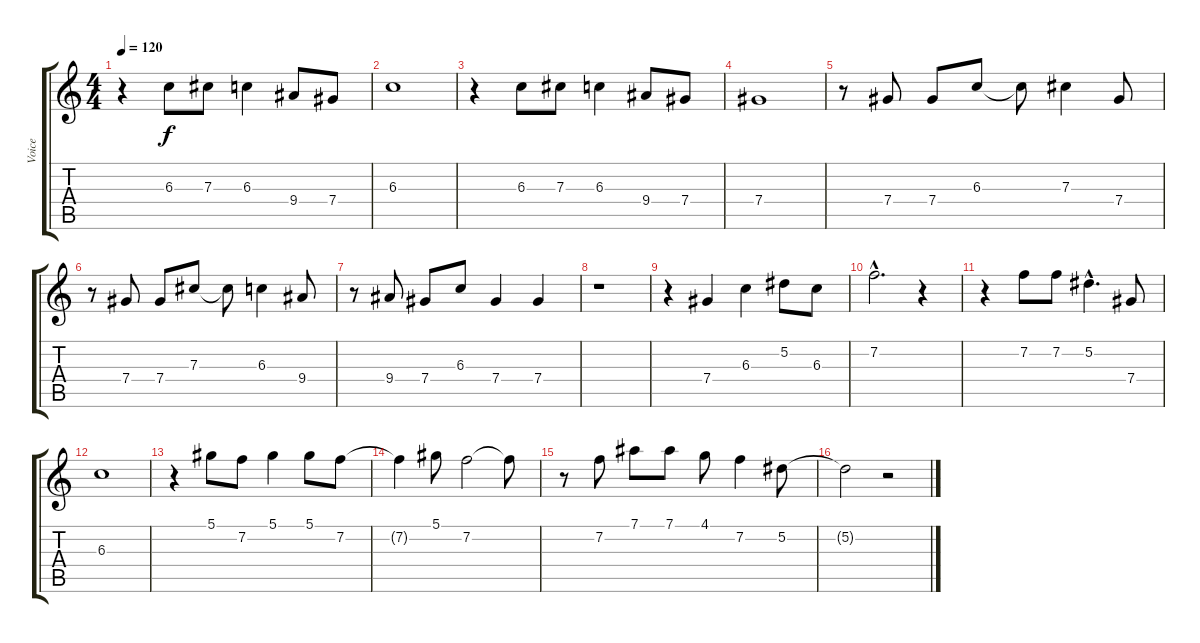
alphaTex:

\track ("Voice" "Voice") {instrument contrabass}
\staff {score tabs}
\tuning (Eb4 Bb3 Gb3 Db3 Ab2 Eb2) {hide}
\ts (4 4)
\tempo 120
\clef g2
\ks c
r.4{dy f} 6.3.8 7.3.8 6.3.4 9.4.8 7.4.8 |
6.3.1 |
r.4 6.3.8 7.3.8 6.3.4 9.4.8 7.4.8 |
7.4.1 |
r.8 7.4.8 7.4.8 6.3.8 6.3{t}.8 7.3.4 7.4.8 |
r.8 7.4.8 7.4.8 7.3.8 7.3{t}.8 6.3.4 9.4.8 |
r.8 9.4.8 7.4.8 6.3.8 7.4.4 7.4.4 |
r.1 |
r.4 7.4.4 6.3.4 5.2.8 6.3.8 |
7.2{hac}.2{d} r.4 |
r.4 7.2.8 7.2.8 5.2{hac}.4{d} 7.4.8 |
6.3.1 |
r.4 5.1.8 7.2.8 5.1.4 5.1.8 7.2.8 |
7.2{t}.4 5.1.8 7.2.2 7.2{t}.8 |
r.8 7.2.8 7.1.8 7.1.8 4.1.8 7.2.4 5.2.8 |
5.2{t}.2 r.2
